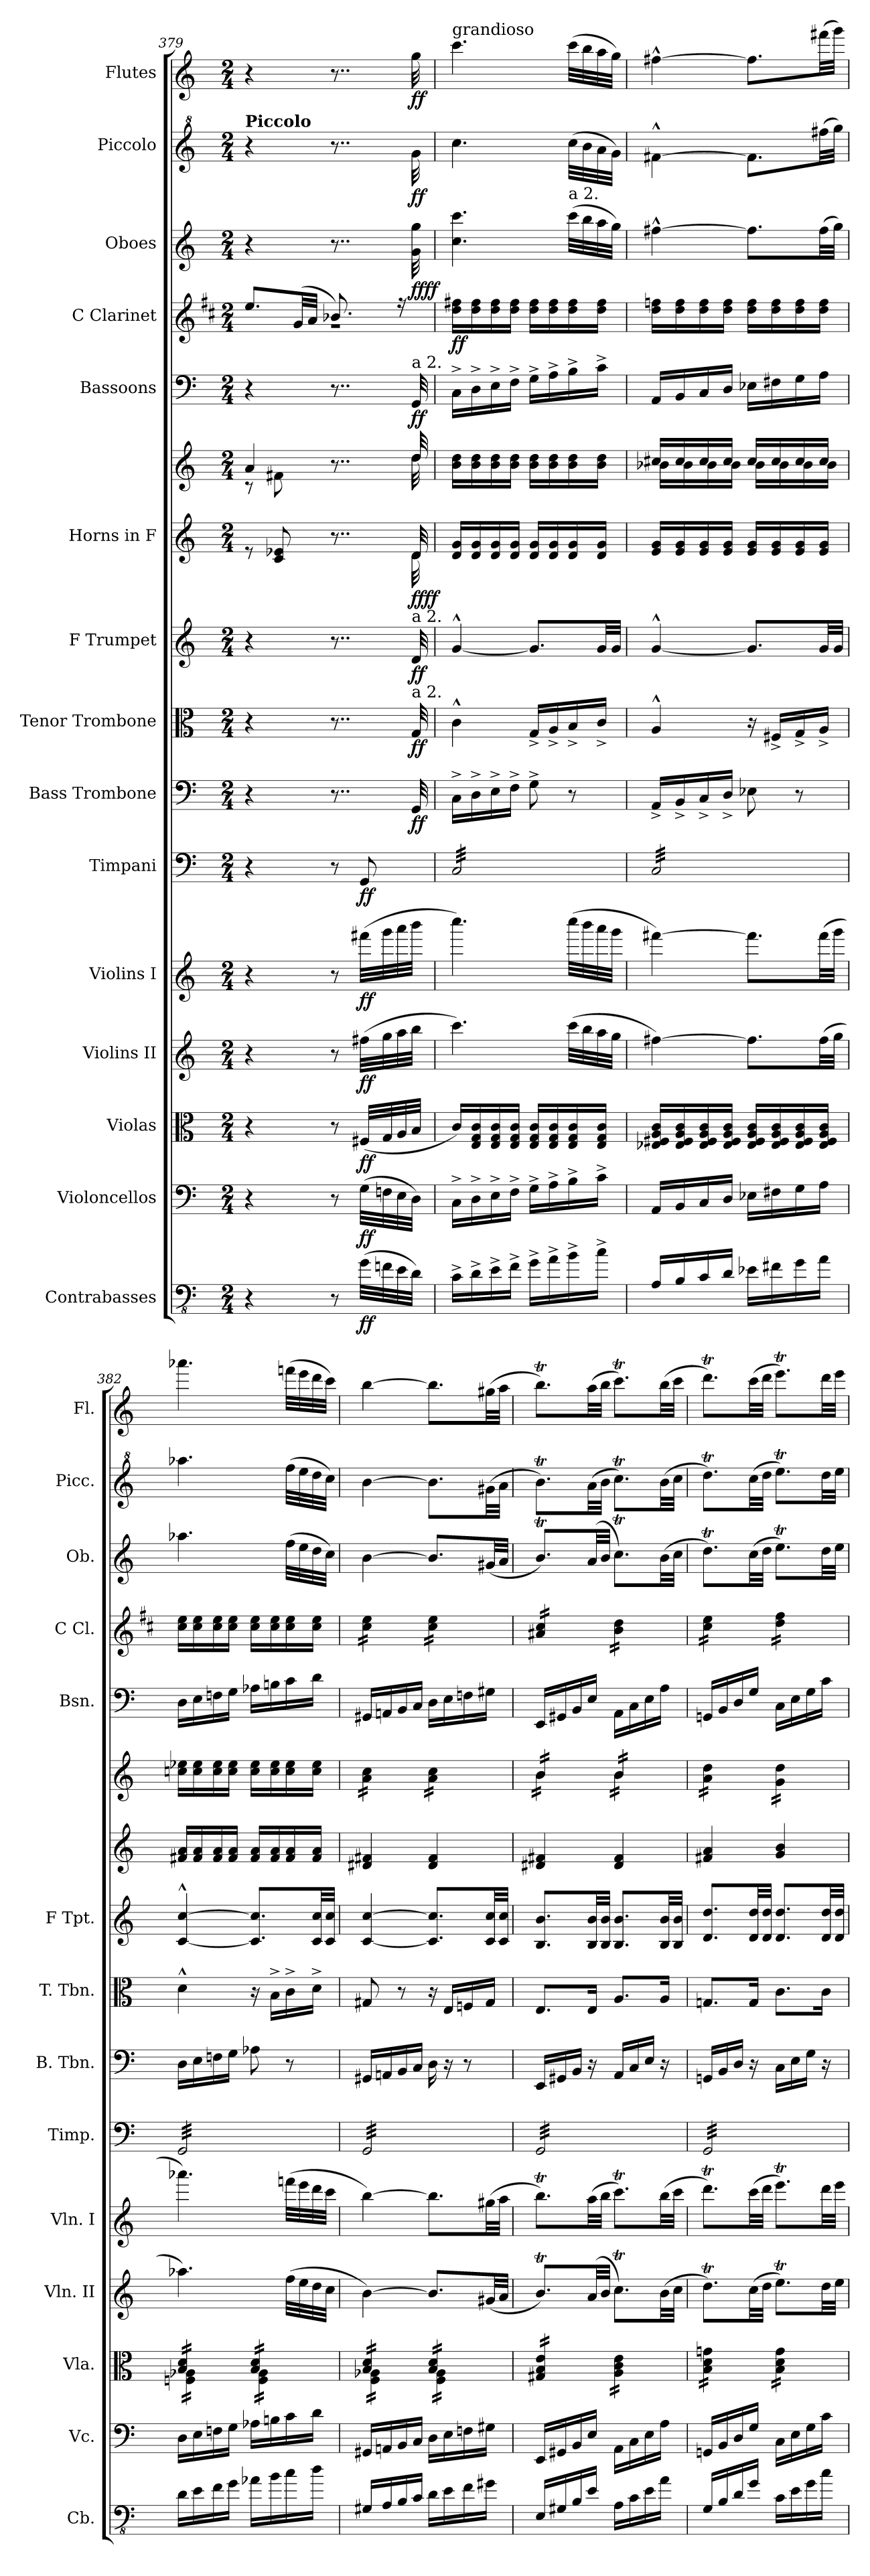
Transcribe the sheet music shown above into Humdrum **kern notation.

**kern	**dynam	**kern	**dynam	**kern	**dynam	**kern	**dynam	**kern	**dynam	**kern	**dynam	**kern	**dynam	**kern	**dynam	**kern	**dynam	**kern	**kern	**dynam	**kern	**dynam	**kern	**dynam	**kern	**dynam	**kern	**dynam	**kern	**dynam
*part15	*part15	*part14	*part14	*part13	*part13	*part12	*part12	*part11	*part11	*part10	*part10	*part9	*part9	*part8	*part8	*part7	*part7	*part6	*part6	*part6	*part5	*part5	*part4	*part4	*part3	*part3	*part2	*part2	*part1	*part1
*staff16	*staff16	*staff15	*staff15	*staff14	*staff14	*staff13	*staff13	*staff12	*staff12	*staff11	*staff11	*staff10	*staff10	*staff9	*staff9	*staff8	*staff8	*staff7	*staff6	*staff6/7	*staff5	*staff5	*staff4	*staff4	*staff3	*staff3	*staff2	*staff2	*staff1	*staff1
*I"Contrabasses	*	*I"Violoncellos	*	*I"Violas	*	*I"Violins II	*	*I"Violins I	*	*I"Timpani	*	*I"Bass Trombone	*	*I"Tenor Trombone	*	*I"F Trumpet	*	*I"Horns in F	*	*	*I"Bassoons	*	*I"C Clarinet	*	*I"Oboes	*	*I"Piccolo	*	*I"Flutes	*
*I'Cb.	*	*I'Vc.	*	*I'Vla.	*	*I'Vln. II	*	*I'Vln. I	*	*I'Timp.	*	*I'B. Tbn.	*	*I'T. Tbn.	*	*I'F Tpt.	*	*	*	*	*I'Bsn.	*	*I'C Cl.	*	*I'Ob.	*	*I'Picc.	*	*I'Fl.	*
*clefFv4	*	*clefF4	*	*clefC3	*	*clefG2	*	*clefG2	*	*clefF4	*	*clefF4	*	*clefC3	*	*clefG2	*	*clefG2	*clefG2	*	*clefF4	*	*clefG2	*	*clefG2	*	*clefG^2	*	*clefG2	*
*ITrd7c12	*	*	*	*	*	*	*	*	*	*	*	*	*	*	*	*ITrd-3c-5	*	*ITrd4c7	*ITrd4c7	*	*	*	*ITrd1c2	*	*	*	*ITrd-7c-12	*	*	*
*k[]	*	*k[]	*	*k[]	*	*k[]	*	*k[]	*	*k[]	*	*k[]	*	*k[]	*	*k[b-]	*	*k[b-]	*k[b-]	*	*k[]	*	*k[]	*	*k[]	*	*k[]	*	*k[]	*
*M2/4	*	*M2/4	*	*M2/4	*	*M2/4	*	*M2/4	*	*M2/4	*	*M2/4	*	*M2/4	*	*M2/4	*	*M2/4	*M2/4	*	*M2/4	*	*M2/4	*	*M2/4	*	*M2/4	*	*M2/4	*
=379	=379	=379	=379	=379	=379	=379	=379	=379	=379	=379	=379	=379	=379	=379	=379	=379	=379	=379	=379	=379	=379	=379	=379	=379	=379	=379	=379	=379	=379	=379
*	*	*	*	*	*	*	*	*	*	*	*	*	*	*	*	*	*	*^	*^	*	*	*	*^	*	*	*	*	*	*	*
!	!	!	!	!	!	!	!	!	!	!	!	!	!	!	!	!	!	!	!	!	!	!	!	!	!	!	!	!	!	!LO:TX:a:B:t=Piccolo	!	!	!
4r	.	4r	.	4r	.	4r	.	4r	.	4r	.	4r	.	4r	.	4r	.	8re	4ryy	4d/	8r	.	4r	.	8.dd/L	2rg	.	4r	.	4r	.	4r	.
.	.	.	.	.	.	.	.	.	.	.	.	.	.	.	.	.	.	8F/ 8A-X/	.	.	8Bn\	.	.	.	.	.	.	.	.	.	.	.	.
.	.	.	.	.	.	.	.	.	.	.	.	.	.	.	.	.	.	.	.	.	.	.	.	.	(>32f/LL	.	.	.	.	.	.	.	.
.	.	.	.	.	.	.	.	.	.	.	.	.	.	.	.	.	.	.	.	.	.	.	.	.	32g/JJJ	.	.	.	.	.	.	.	.
8r	.	8r	.	8r	.	8r	.	8r	.	8r	.	8..r	.	8..r	.	8..r	.	8..r	8..ryy	8..r	8..ryy	.	8..r	.	8.a-X/)	.	.	8..r	.	8..r	.	8..r	.
!	!LO:DY:b	!	!LO:DY:b	!	!LO:DY:b	!	!LO:DY:b	!	!LO:DY:b	!	!LO:DY:b	!	!	!	!	!	!	!	!	!	!	!	!	!	!	!	!	!	!	!	!	!	!
(>32GG\LLL	ff	(>32G\LLL	ff	(<32F#X/LLL	ff	(>32ff#X\LLL	ff	(>32fff#X\LLL	ff	8GG/	ff	.	.	.	.	.	.	.	.	.	.	.	.	.	.	.	.	.	.	.	.	.	.
32FFn\	.	32Fn\	.	32G/	.	32gg\	.	32ggg\	.	.	.	.	.	.	.	.	.	.	.	.	.	.	.	.	.	.	.	.	.	.	.	.	.
32EE\	.	32E\	.	32A/	.	32aa\	.	32aaa\	.	.	.	.	.	.	.	.	.	.	.	.	.	.	.	.	16r	.	.	.	.	.	.	.	.
!	!	!	!	!	!	!	!	!	!	!	!	!	!	!	!	!	!	!	!	!	!	!	!LO:TX:a:t=a 2.	!	!	!	!	!	!	!	!	!	!
!	!	!	!	!	!	!	!	!	!	!	!	!	!	!	!	!LO:TX:a:t=a 2.	!	!	!	!	!	!	!	!	!	!	!	!	!	!	!	!	!
!	!	!	!	!	!	!	!	!	!	!	!	!	!	!LO:TX:a:t=a 2.	!	!	!	!	!	!	!	!	!	!	!	!	!	!	!	!	!	!	!
!	!	!	!	!	!	!	!	!	!	!	!	!	!LO:DY:b	!	!LO:DY:b	!	!LO:DY:b	!	!	!	!	!LO:DY:b=2	!	!	!	!	!	!	!	!	!	!	!
!	!	!	!	!	!	!	!	!	!	!	!	!	!	!	!	!	!	!	!	!	!	!LO:DY:n=1:b	!	!LO:DY:b	!	!	!	!	!LO:DY:b	!	!	!	!
!	!	!	!	!	!	!	!	!	!	!	!	!	!	!	!	!	!	!	!	!	!	!	!	!	!	!	!	!	!LO:DY:n=1:b	!	!LO:DY:b	!	!LO:DY:b
32DD\JJJ)	.	32D\JJJ)	.	32B/JJJ	.	32bb\JJJ	.	32bbb\JJJ	.	.	.	32GG/	ff	32G/	ff	32g/	ff	32G/	32G\	32g/	32g\	ff ff	32GG/	ff	.	.	.	32g\ 32gg\	ff ff	32ggg\	ff	32gg\	ff
*	*	*	*	*	*	*	*	*	*	*	*	*	*	*	*	*	*	*	*	*	*	*	*	*	*v	*v	*	*	*	*	*	*	*
=380	=380	=380	=380	=380	=380	=380	=380	=380	=380	=380	=380	=380	=380	=380	=380	=380	=380	=380	=380	=380	=380	=380	=380	=380	=380	=380	=380	=380	=380	=380	=380	=380
!	!	!	!	!	!	!	!	!	!	!	!	!	!	!	!	!	!	!	!	!	!	!	!	!	!	!	!	!	!	!	!LO:TX:t=grandioso	!
!	!	!	!	!	!	!	!	!	!	!	!	!	!	!	!	!	!	!	!	!	!	!	!	!	!	!LO:DY:b	!	!	!	!	!	!
*	*	*	*	*	*	*	*	*	*	*	*	*	*	*	*	*	*	*v	*v	*	*	*	*	*	*	*	*	*	*	*	*	*
*	*	*	*	*	*	*	*	*	*	*	*	*	*	*	*	*	*	*	*v	*v	*	*	*	*	*	*	*	*	*	*	*
*	*	*	*	*	*	*	*	*	*	*tremolo	*	*	*	*	*	*	*	*	*	*	*	*	*	*	*	*	*	*	*	*
16CC^\LL	.	16C^\LL	.	16c/LL)	.	4.ccc\)	.	4.cccc\)	.	32C/LLL	.	16C^\LL	.	4c^^\	.	[4cc^^/	.	16G/ 16c/LL	16e\ 16g\LL	.	16C^\LL	.	16cc\ 16een\LL	ff	4.cc\ 4.ccc\	.	4.cccc\	.	4.ccc\	.
.	.	.	.	.	.	.	.	.	.	32C/	.	.	.	.	.	.	.	.	.	.	.	.	.	.	.	.	.	.	.	.
16DD^\	.	16D^\	.	16E/ 16G/ 16c/	.	.	.	.	.	32C/	.	16D^\	.	.	.	.	.	16G/ 16c/	16e\ 16g\	.	16D^\	.	16cc\ 16ee\	.	.	.	.	.	.	.
.	.	.	.	.	.	.	.	.	.	32C/	.	.	.	.	.	.	.	.	.	.	.	.	.	.	.	.	.	.	.	.
16EE^\	.	16E^\	.	16E/ 16G/ 16c/	.	.	.	.	.	32C/	.	16E^\	.	.	.	.	.	16G/ 16c/	16e\ 16g\	.	16E^\	.	16cc\ 16ee\	.	.	.	.	.	.	.
.	.	.	.	.	.	.	.	.	.	32C/	.	.	.	.	.	.	.	.	.	.	.	.	.	.	.	.	.	.	.	.
16FF^\JJ	.	16F^\JJ	.	16E/ 16G/ 16c/JJ	.	.	.	.	.	32C/	.	16F^\JJ	.	.	.	.	.	16G/ 16c/JJ	16e\ 16g\JJ	.	16F^\JJ	.	16cc\ 16ee\JJ	.	.	.	.	.	.	.
.	.	.	.	.	.	.	.	.	.	32C/	.	.	.	.	.	.	.	.	.	.	.	.	.	.	.	.	.	.	.	.
16GG^\LL	.	16G^\LL	.	16E/ 16G/ 16c/LL	.	.	.	.	.	32C/	.	8G^\	.	16G^/LL	.	8.cc/L]	.	16G/ 16c/LL	16e\ 16g\LL	.	16G^\LL	.	16cc\ 16ee\LL	.	.	.	.	.	.	.
.	.	.	.	.	.	.	.	.	.	32C/	.	.	.	.	.	.	.	.	.	.	.	.	.	.	.	.	.	.	.	.
16AA^\	.	16A^\	.	16E/ 16G/ 16c/	.	.	.	.	.	32C/	.	.	.	16A^/	.	.	.	16G/ 16c/	16e\ 16g\	.	16A^\	.	16cc\ 16ee\	.	.	.	.	.	.	.
.	.	.	.	.	.	.	.	.	.	32C/	.	.	.	.	.	.	.	.	.	.	.	.	.	.	.	.	.	.	.	.
!	!	!	!	!	!	!	!	!	!	!	!	!	!	!	!	!	!	!	!	!	!	!	!	!	!LO:TX:a:t=a 2.	!	!	!	!	!
16BB^\	.	16B^\	.	16E/ 16G/ 16c/	.	(>32ccc\LLL	.	(>32cccc\LLL	.	32C/	.	8r	.	16B^/	.	.	.	16G/ 16c/	16e\ 16g\	.	16B^\	.	16cc\ 16ee\	.	(>32ccc\LLL	.	(>32cccc\LLL	.	(>32ccc\LLL	.
.	.	.	.	.	.	32bb\	.	32bbb\	.	32C/	.	.	.	.	.	.	.	.	.	.	.	.	.	.	32bb\	.	32bbb\	.	32bb\	.
16C^\JJ	.	16c^\JJ	.	16E/ 16G/ 16c/JJ	.	32aa\	.	32aaa\	.	32C/	.	.	.	16c^/JJ	.	32cc/LL	.	16G/ 16c/JJ	16e\ 16g\JJ	.	16c^\JJ	.	16cc\ 16ee\JJ	.	32aa\	.	32aaa\	.	32aa\	.
.	.	.	.	.	.	32gg\JJJ	.	32ggg\JJJ	.	32C/JJJ	.	.	.	.	.	32cc/JJJ	.	.	.	.	.	.	.	.	32gg\JJJ)	.	32ggg\JJJ)	.	32gg\JJJ)	.
!!LO:PB:g=z
=381	=381	=381	=381	=381	=381	=381	=381	=381	=381	=381	=381	=381	=381	=381	=381	=381	=381	=381	=381	=381	=381	=381	=381	=381	=381	=381	=381	=381	=381	=381
*	*	*	*	*	*	*	*	*	*	*	*	*	*	*	*	*	*	*	*^	*	*	*	*	*	*	*	*	*	*	*
16AAA/LL	.	16AA/LL	.	16E-X/ 16F#X/ 16A/ 16c/LL	.	[4ff#X\)	.	[4fff#X\)	.	32C/LLL	.	16AA^/LL	.	4A^^/	.	[4cc^^/	.	16A/ 16c/LL	16f#X/LL	16e-X\LL	.	16AA/LL	.	16cc\ 16ee-X\LL	.	[4ff#X^^\	.	[4fff#X^^\	.	[4ff#X^^\	.
.	.	.	.	.	.	.	.	.	.	32C/	.	.	.	.	.	.	.	.	.	.	.	.	.	.	.	.	.	.	.	.	.
16BBB/	.	16BB/	.	16E-/ 16F#/ 16A/ 16c/	.	.	.	.	.	32C/	.	16BB^/	.	.	.	.	.	16A/ 16c/	16f#/	16e-\	.	16BB/	.	16cc\ 16ee-\	.	.	.	.	.	.	.
.	.	.	.	.	.	.	.	.	.	32C/	.	.	.	.	.	.	.	.	.	.	.	.	.	.	.	.	.	.	.	.	.
16CC/	.	16C/	.	16E-/ 16F#/ 16A/ 16c/	.	.	.	.	.	32C/	.	16C^/	.	.	.	.	.	16A/ 16c/	16f#/	16e-\	.	16C/	.	16cc\ 16ee-\	.	.	.	.	.	.	.
.	.	.	.	.	.	.	.	.	.	32C/	.	.	.	.	.	.	.	.	.	.	.	.	.	.	.	.	.	.	.	.	.
16DD/JJ	.	16D/JJ	.	16E-/ 16F#/ 16A/ 16c/JJ	.	.	.	.	.	32C/	.	16D^/JJ	.	.	.	.	.	16A/ 16c/JJ	16f#/JJ	16e-\JJ	.	16D/JJ	.	16cc\ 16ee-\JJ	.	.	.	.	.	.	.
.	.	.	.	.	.	.	.	.	.	32C/	.	.	.	.	.	.	.	.	.	.	.	.	.	.	.	.	.	.	.	.	.
16EE-X\LL	.	16E-X\LL	.	16E-/ 16F#/ 16A/ 16c/LL	.	8.ff#\L]	.	8.fff#\L]	.	32C/	.	8E-X\	.	16r	.	8.cc/L]	.	16A/ 16c/LL	16f#/LL	16e-\LL	.	16E-X\LL	.	16cc\ 16ee-\LL	.	8.ff#\L]	.	8.fff#\L]	.	8.ff#\L]	.
.	.	.	.	.	.	.	.	.	.	32C/	.	.	.	.	.	.	.	.	.	.	.	.	.	.	.	.	.	.	.	.	.
16FF#X\	.	16F#X\	.	16E-/ 16F#/ 16A/ 16c/	.	.	.	.	.	32C/	.	.	.	16F#X^/LL	.	.	.	16A/ 16c/	16f#/	16e-\	.	16F#X\	.	16cc\ 16ee-\	.	.	.	.	.	.	.
.	.	.	.	.	.	.	.	.	.	32C/	.	.	.	.	.	.	.	.	.	.	.	.	.	.	.	.	.	.	.	.	.
16GG\	.	16G\	.	16E-/ 16F#/ 16A/ 16c/	.	.	.	.	.	32C/	.	8r	.	16G^/	.	.	.	16A/ 16c/	16f#/	16e-\	.	16G\	.	16cc\ 16ee-\	.	.	.	.	.	.	.
.	.	.	.	.	.	.	.	.	.	32C/	.	.	.	.	.	.	.	.	.	.	.	.	.	.	.	.	.	.	.	.	.
16AA\JJ	.	16A\JJ	.	16E-/ 16F#/ 16A/ 16c/JJ	.	(>32ff#\LL	.	(>32fff#\LL	.	32C/	.	.	.	16A^/JJ	.	32cc/LL	.	16A/ 16c/JJ	16f#/JJ	16e-\JJ	.	16A\JJ	.	16cc\ 16ee-\JJ	.	(>32ff#\LL	.	(>32ffff#X\LL	.	(>32fff#X\LL	.
.	.	.	.	.	.	32gg\JJJ	.	32ggg\JJJ	.	32C/JJJ	.	.	.	.	.	32cc/JJJ	.	.	.	.	.	.	.	.	.	32gg\JJJ)	.	32gggg\JJJ)	.	32ggg\JJJ)	.
*	*	*	*	*	*	*	*	*	*	*	*	*	*	*	*	*	*	*	*v	*v	*	*	*	*	*	*	*	*	*	*	*
=382	=382	=382	=382	=382	=382	=382	=382	=382	=382	=382	=382	=382	=382	=382	=382	=382	=382	=382	=382	=382	=382	=382	=382	=382	=382	=382	=382	=382	=382	=382
*	*	*	*	*^	*	*	*	*	*	*	*	*	*	*	*	*	*	*	*	*	*	*	*	*	*	*	*	*	*	*
*	*	*	*	*tremolo	*	*	*	*	*	*	*	*	*	*	*	*	*	*	*	*	*	*	*	*	*	*	*	*	*	*	*
16DD\LL	.	16D\LL	.	16B/ 16d/LL	16Fn\ 16A-X\LL	.	4.aa-X\)	.	4.aaa-X\)	.	32GG/LLL	.	16D\LL	.	4d^^\	.	[4f/^^ [4ff/^^	.	16Bn/ 16d/LL	16fn\ 16a-X\LL	.	16D\LL	.	16b\ 16dd\LL	.	4.aa-X\	.	4.aaaa-X\	.	4.aaa-X\	.
.	.	.	.	.	.	.	.	.	.	.	32GG/	.	.	.	.	.	.	.	.	.	.	.	.	.	.	.	.	.	.	.	.
16EE\	.	16E\	.	16B/ 16d/	16Fn\ 16A-X\	.	.	.	.	.	32GG/	.	16E\	.	.	.	.	.	16B/ 16d/	16f\ 16a-\	.	16E\	.	16b\ 16dd\	.	.	.	.	.	.	.
.	.	.	.	.	.	.	.	.	.	.	32GG/	.	.	.	.	.	.	.	.	.	.	.	.	.	.	.	.	.	.	.	.
16FF\	.	16Fn\	.	16B/ 16d/	16Fn\ 16A-X\	.	.	.	.	.	32GG/	.	16Fn\	.	.	.	.	.	16B/ 16d/	16f\ 16a-\	.	16Fn\	.	16b\ 16dd\	.	.	.	.	.	.	.
.	.	.	.	.	.	.	.	.	.	.	32GG/	.	.	.	.	.	.	.	.	.	.	.	.	.	.	.	.	.	.	.	.
16GG\JJ	.	16G\JJ	.	16B/ 16d/JJ	16Fn\ 16A-X\JJ	.	.	.	.	.	32GG/	.	16G\JJ	.	.	.	.	.	16B/ 16d/JJ	16f\ 16a-\JJ	.	16G\JJ	.	16b\ 16dd\JJ	.	.	.	.	.	.	.
.	.	.	.	.	.	.	.	.	.	.	32GG/	.	.	.	.	.	.	.	.	.	.	.	.	.	.	.	.	.	.	.	.
16AA-X\LL	.	16A-X\LL	.	16B/ 16d/LL	16F\ 16A-\LL	.	.	.	.	.	32GG/	.	8A-X\	.	16r	.	8.f/] 8.ff/]L	.	16B/ 16d/LL	16f\ 16a-\LL	.	16A-X\LL	.	16b\ 16dd\LL	.	.	.	.	.	.	.
.	.	.	.	.	.	.	.	.	.	.	32GG/	.	.	.	.	.	.	.	.	.	.	.	.	.	.	.	.	.	.	.	.
16BB\	.	16Bn\	.	16B/ 16d/	16F\ 16A-\	.	.	.	.	.	32GG/	.	.	.	16B^\LL	.	.	.	16B/ 16d/	16f\ 16a-\	.	16Bn\	.	16b\ 16dd\	.	.	.	.	.	.	.
.	.	.	.	.	.	.	.	.	.	.	32GG/	.	.	.	.	.	.	.	.	.	.	.	.	.	.	.	.	.	.	.	.
16C\	.	16c\	.	16B/ 16d/	16F\ 16A-\	.	(>32ff\LLL	.	(>32fffn\LLL	.	32GG/	.	8r	.	16c^\	.	.	.	16B/ 16d/	16f\ 16a-\	.	16c\	.	16b\ 16dd\	.	(>32ff\LLL	.	(>32ffff\LLL	.	(>32fffn\LLL	.
.	.	.	.	.	.	.	32ee\	.	32eee\	.	32GG/	.	.	.	.	.	.	.	.	.	.	.	.	.	.	32ee\	.	32eeee\	.	32eee\	.
16D\JJ	.	16d\JJ	.	16B/ 16d/JJ	16F\ 16A-\JJ	.	32dd\	.	32ddd\	.	32GG/	.	.	.	16d^\JJ	.	32f/ 32ff/LL	.	16B/ 16d/JJ	16f\ 16a-\JJ	.	16d\JJ	.	16b\ 16dd\JJ	.	32dd\	.	32dddd\	.	32ddd\	.
.	.	.	.	.	.	.	32cc\JJJ	.	32ccc\JJJ	.	32GG/JJJ	.	.	.	.	.	32f/ 32ff/JJJ	.	.	.	.	.	.	.	.	32cc\JJJ)	.	32cccc\JJJ)	.	32ccc\JJJ)	.
=383	=383	=383	=383	=383	=383	=383	=383	=383	=383	=383	=383	=383	=383	=383	=383	=383	=383	=383	=383	=383	=383	=383	=383	=383	=383	=383	=383	=383	=383	=383	=383
*	*	*	*	*	*	*	*	*	*	*	*	*	*	*	*	*	*	*	*	*tremolo	*	*	*	*	*	*	*	*	*	*	*
*	*	*	*	*	*	*	*	*	*	*	*	*	*	*	*	*	*	*	*	*	*	*	*	*tremolo	*	*	*	*	*	*	*
16GGG#X/LL	.	16GG#X/LL	.	16B/ 16d/LL	16F\ 16A-X\LL	.	[4b\)	.	[4bb\)	.	32GG/LLL	.	16GG#X/LL	.	8G#X/	.	[4f/ [4ff/	.	4G#X/ 4Bn/	16d\ 16f\LL	.	16GG#X/LL	.	16b\ 16dd\LL	.	[4b\	.	[4bbb\	.	[4bb\	.
.	.	.	.	.	.	.	.	.	.	.	32GG/	.	.	.	.	.	.	.	.	.	.	.	.	.	.	.	.	.	.	.	.
16AAA/	.	16AAn/	.	16B/ 16d/	16F\ 16A-X\	.	.	.	.	.	32GG/	.	16AAn/	.	.	.	.	.	.	16d\ 16f\	.	16AAn/	.	16b\ 16dd\	.	.	.	.	.	.	.
.	.	.	.	.	.	.	.	.	.	.	32GG/	.	.	.	.	.	.	.	.	.	.	.	.	.	.	.	.	.	.	.	.
16BBB/	.	16BB/	.	16B/ 16d/	16F\ 16A-X\	.	.	.	.	.	32GG/	.	16BB/	.	8r	.	.	.	.	16d\ 16f\	.	16BB/	.	16b\ 16dd\	.	.	.	.	.	.	.
.	.	.	.	.	.	.	.	.	.	.	32GG/	.	.	.	.	.	.	.	.	.	.	.	.	.	.	.	.	.	.	.	.
16CC/JJ	.	16C/JJ	.	16B/ 16d/JJ	16F\ 16A-X\JJ	.	.	.	.	.	32GG/	.	16C/JJ	.	.	.	.	.	.	16d\ 16f\JJ	.	16C/JJ	.	16b\ 16dd\JJ	.	.	.	.	.	.	.
.	.	.	.	.	.	.	.	.	.	.	32GG/	.	.	.	.	.	.	.	.	.	.	.	.	.	.	.	.	.	.	.	.
16DD\LL	.	16D\LL	.	16B/ 16d/LL	16F\ 16A-\LL	.	8.b/L]	.	8.bb\L]	.	32GG/	.	16D\	.	16r	.	8.f/] 8.ff/]L	.	4G#/ 4B/	16d\ 16f\LL	.	16D\LL	.	16b\ 16dd\LL	.	8.b/L]	.	8.bbb\L]	.	8.bb\L]	.
.	.	.	.	.	.	.	.	.	.	.	32GG/	.	.	.	.	.	.	.	.	.	.	.	.	.	.	.	.	.	.	.	.
16EE\	.	16E\	.	16B/ 16d/	16F\ 16A-\	.	.	.	.	.	32GG/	.	16r	.	16E/LL	.	.	.	.	16d\ 16f\	.	16E\	.	16b\ 16dd\	.	.	.	.	.	.	.
.	.	.	.	.	.	.	.	.	.	.	32GG/	.	.	.	.	.	.	.	.	.	.	.	.	.	.	.	.	.	.	.	.
16FF\	.	16Fn\	.	16B/ 16d/	16F\ 16A-\	.	.	.	.	.	32GG/	.	8r	.	16Fn/	.	.	.	.	16d\ 16f\	.	16Fn\	.	16b\ 16dd\	.	.	.	.	.	.	.
.	.	.	.	.	.	.	.	.	.	.	32GG/	.	.	.	.	.	.	.	.	.	.	.	.	.	.	.	.	.	.	.	.
16GG#X\JJ	.	16G#X\JJ	.	16B/ 16d/JJ	16F\ 16A-\JJ	.	(<32g#X/LL	.	(>32gg#X\LL	.	32GG/	.	.	.	16G#/JJ	.	32f/ 32ff/LL	.	.	16d\ 16f\JJ	.	16G#X\JJ	.	16b\ 16dd\JJ	.	(<32g#X/LL	.	(>32ggg#X\LL	.	(>32gg#X\LL	.
.	.	.	.	.	.	.	32a/JJJ	.	32aa\JJJ	.	32GG/JJJ	.	.	.	.	.	32f/ 32ff/JJJ	.	.	.	.	.	.	.	.	32a/JJJ	.	32aaa\JJJ	.	32aa\JJJ	.
*	*	*	*	*v	*v	*	*	*	*	*	*	*	*	*	*	*	*	*	*	*	*	*	*	*	*	*	*	*	*	*	*
!!LO:PB:g=z
=384	=384	=384	=384	=384	=384	=384	=384	=384	=384	=384	=384	=384	=384	=384	=384	=384	=384	=384	=384	=384	=384	=384	=384	=384	=384	=384	=384	=384	=384	=384
*	*	*	*	*	*	*	*	*	*	*	*	*	*	*	*	*	*	*	*^	*	*	*	*	*	*	*	*	*	*	*
16EEE/LL	.	16EE/LL	.	16G#X/ 16B/ 16e/LL	.	8.bt/L)	.	8.bbt\L)	.	32GG/LLL	.	16EE/LL	.	8.E/L	.	8.e/ 8.ee/L	.	4G#X/ 4Bn/	16e/LL	16e\LL	.	16EE/LL	.	16g#X/ 16b/LL	.	8.bt/L)	.	8.bbbt\L)	.	8.bbt\L)	.
.	.	.	.	.	.	.	.	.	.	32GG/	.	.	.	.	.	.	.	.	.	.	.	.	.	.	.	.	.	.	.	.	.
16GGG#X/	.	16GG#X/	.	16G#X/ 16B/ 16e/	.	.	.	.	.	32GG/	.	16GG#X/	.	.	.	.	.	.	16e/	16e\	.	16GG#X/	.	16g#X/ 16b/	.	.	.	.	.	.	.
.	.	.	.	.	.	.	.	.	.	32GG/	.	.	.	.	.	.	.	.	.	.	.	.	.	.	.	.	.	.	.	.	.
16BBB/	.	16BB/	.	16G#X/ 16B/ 16e/	.	.	.	.	.	32GG/	.	16BB/JJ	.	.	.	.	.	.	16e/	16e\	.	16BB/	.	16g#X/ 16b/	.	.	.	.	.	.	.
.	.	.	.	.	.	.	.	.	.	32GG/	.	.	.	.	.	.	.	.	.	.	.	.	.	.	.	.	.	.	.	.	.
16EE/JJ	.	16E/JJ	.	16G#X/ 16B/ 16e/JJ	.	(<32a/LL	.	(>32aa\LL	.	32GG/	.	16r	.	16E/Jk	.	32e/ 32ee/LL	.	.	16e/JJ	16e\JJ	.	16E/JJ	.	16g#X/ 16b/JJ	.	(>32a/LL	.	(>32aaa\LL	.	(>32aa\LL	.
.	.	.	.	.	.	32b/JJJ	.	32bb\JJJ	.	32GG/	.	.	.	.	.	32e/ 32ee/JJJ	.	.	.	.	.	.	.	.	.	32b/JJJ	.	32bbb\JJJ	.	32bb\JJJ	.
16AAA\LL	.	16AA\LL	.	16A\ 16c\ 16e\LL	.	8.ccT\L)	.	8.cccT\L)	.	32GG/	.	16AA/LL	.	8.A/L	.	8.e/ 8.ee/L	.	4G#/ 4B/	16e/LL	16e\LL	.	16AA\LL	.	16a\ 16cc\LL	.	8.ccT\L)	.	8.ccccT\L)	.	8.cccT\L)	.
.	.	.	.	.	.	.	.	.	.	32GG/	.	.	.	.	.	.	.	.	.	.	.	.	.	.	.	.	.	.	.	.	.
16CC\	.	16C\	.	16A\ 16c\ 16e\	.	.	.	.	.	32GG/	.	16C/	.	.	.	.	.	.	16e/	16e\	.	16C\	.	16a\ 16cc\	.	.	.	.	.	.	.
.	.	.	.	.	.	.	.	.	.	32GG/	.	.	.	.	.	.	.	.	.	.	.	.	.	.	.	.	.	.	.	.	.
16EE\	.	16E\	.	16A\ 16c\ 16e\	.	.	.	.	.	32GG/	.	16E/JJ	.	.	.	.	.	.	16e/	16e\	.	16E\	.	16a\ 16cc\	.	.	.	.	.	.	.
.	.	.	.	.	.	.	.	.	.	32GG/	.	.	.	.	.	.	.	.	.	.	.	.	.	.	.	.	.	.	.	.	.
16AA\JJ	.	16A\JJ	.	16A\ 16c\ 16e\JJ	.	(>32b\LL	.	(>32bb\LL	.	32GG/	.	16r	.	16A/Jk	.	32e/ 32ee/LL	.	.	16e/JJ	16e\JJ	.	16A\JJ	.	16a\ 16cc\JJ	.	(>32b\LL	.	(>32bbb\LL	.	(>32bb\LL	.
.	.	.	.	.	.	32cc\JJJ	.	32ccc\JJJ	.	32GG/JJJ	.	.	.	.	.	32e/ 32ee/JJJ	.	.	.	.	.	.	.	.	.	32cc\JJJ	.	32cccc\JJJ	.	32ccc\JJJ	.
*	*	*	*	*	*	*	*	*	*	*	*	*	*	*	*	*	*	*	*v	*v	*	*	*	*	*	*	*	*	*	*	*
=385	=385	=385	=385	=385	=385	=385	=385	=385	=385	=385	=385	=385	=385	=385	=385	=385	=385	=385	=385	=385	=385	=385	=385	=385	=385	=385	=385	=385	=385	=385
16GGG/LL	.	16GGn/LL	.	16B\ 16d\ 16gn\LL	.	8.ddT\L)	.	8.dddT\L)	.	32GG/LLL	.	16GGn/LL	.	8.Gn/L	.	8.g/ 8.gg/L	.	4Bn/ 4d/	16d\ 16g\LL	.	16GGn/LL	.	16b\ 16dd\LL	.	8.ddT\L)	.	8.ddddT\L)	.	8.dddT\L)	.
.	.	.	.	.	.	.	.	.	.	32GG/	.	.	.	.	.	.	.	.	.	.	.	.	.	.	.	.	.	.	.	.
16BBB/	.	16BB/	.	16B\ 16d\ 16gn\	.	.	.	.	.	32GG/	.	16BB/	.	.	.	.	.	.	16d\ 16g\	.	16BB/	.	16b\ 16dd\	.	.	.	.	.	.	.
.	.	.	.	.	.	.	.	.	.	32GG/	.	.	.	.	.	.	.	.	.	.	.	.	.	.	.	.	.	.	.	.
16DD/	.	16D/	.	16B\ 16d\ 16gn\	.	.	.	.	.	32GG/	.	16D/JJ	.	.	.	.	.	.	16d\ 16g\	.	16D/	.	16b\ 16dd\	.	.	.	.	.	.	.
.	.	.	.	.	.	.	.	.	.	32GG/	.	.	.	.	.	.	.	.	.	.	.	.	.	.	.	.	.	.	.	.
16GG/JJ	.	16G/JJ	.	16B\ 16d\ 16gn\JJ	.	(>32cc\LL	.	(>32ccc\LL	.	32GG/	.	16r	.	16G/Jk	.	32g/ 32gg/LL	.	.	16d\ 16g\JJ	.	16G/JJ	.	16b\ 16dd\JJ	.	(>32cc\LL	.	(>32cccc\LL	.	(>32ccc\LL	.
.	.	.	.	.	.	32dd\JJJ	.	32ddd\JJJ	.	32GG/	.	.	.	.	.	32g/ 32gg/JJJ	.	.	.	.	.	.	.	.	32dd\JJJ	.	32dddd\JJJ	.	32ddd\JJJ	.
16CC\LL	.	16C\LL	.	16B\ 16d\ 16g\LL	.	8.eet\L)	.	8.eeet\L)	.	32GG/	.	16C\LL	.	8.c\L	.	8.g/ 8.gg/L	.	4c/ 4e/	16c\ 16g\LL	.	16C\LL	.	16cc\ 16ee\LL	.	8.eet\L)	.	8.eeeet\L)	.	8.eeet\L)	.
.	.	.	.	.	.	.	.	.	.	32GG/	.	.	.	.	.	.	.	.	.	.	.	.	.	.	.	.	.	.	.	.
16EE\	.	16E\	.	16B\ 16d\ 16g\	.	.	.	.	.	32GG/	.	16E\	.	.	.	.	.	.	16c\ 16g\	.	16E\	.	16cc\ 16ee\	.	.	.	.	.	.	.
.	.	.	.	.	.	.	.	.	.	32GG/	.	.	.	.	.	.	.	.	.	.	.	.	.	.	.	.	.	.	.	.
16GG\	.	16G\	.	16B\ 16d\ 16g\	.	.	.	.	.	32GG/	.	16G\JJ	.	.	.	.	.	.	16c\ 16g\	.	16G\	.	16cc\ 16ee\	.	.	.	.	.	.	.
.	.	.	.	.	.	.	.	.	.	32GG/	.	.	.	.	.	.	.	.	.	.	.	.	.	.	.	.	.	.	.	.
16C\JJ	.	16c\JJ	.	16B\ 16d\ 16g\JJ	.	32dd\LL	.	32ddd\LL	.	32GG/	.	16r	.	16c\Jk	.	32g/ 32gg/LL	.	.	16c\ 16g\JJ	.	16c\JJ	.	16cc\ 16ee\JJ	.	32dd\LL	.	32dddd\LL	.	32ddd\LL	.
*	*	*	*	*	*	*	*	*	*	*	*	*	*	*	*	*	*	*	*	*	*	*	*Xtremolo	*	*	*	*	*	*	*
*	*	*	*	*	*	*	*	*	*	*	*	*	*	*	*	*	*	*	*Xtremolo	*	*	*	*	*	*	*	*	*	*	*
*	*	*	*	*Xtremolo	*	*	*	*	*	*	*	*	*	*	*	*	*	*	*	*	*	*	*	*	*	*	*	*	*	*
.	.	.	.	.	.	32ee\JJJ	.	32eee\JJJ	.	32GG/JJJ	.	.	.	.	.	32g/ 32gg/JJJ	.	.	.	.	.	.	.	.	32ee\JJJ	.	32eeee\JJJ	.	32eee\JJJ	.
*	*	*	*	*	*	*	*	*	*	*Xtremolo	*	*	*	*	*	*	*	*	*	*	*	*	*	*	*	*	*	*	*	*
=	=	=	=	=	=	=	=	=	=	=	=	=	=	=	=	=	=	=	=	=	=	=	=	=	=	=	=	=	=	=
*-	*-	*-	*-	*-	*-	*-	*-	*-	*-	*-	*-	*-	*-	*-	*-	*-	*-	*-	*-	*-	*-	*-	*-	*-	*-	*-	*-	*-	*-	*-
